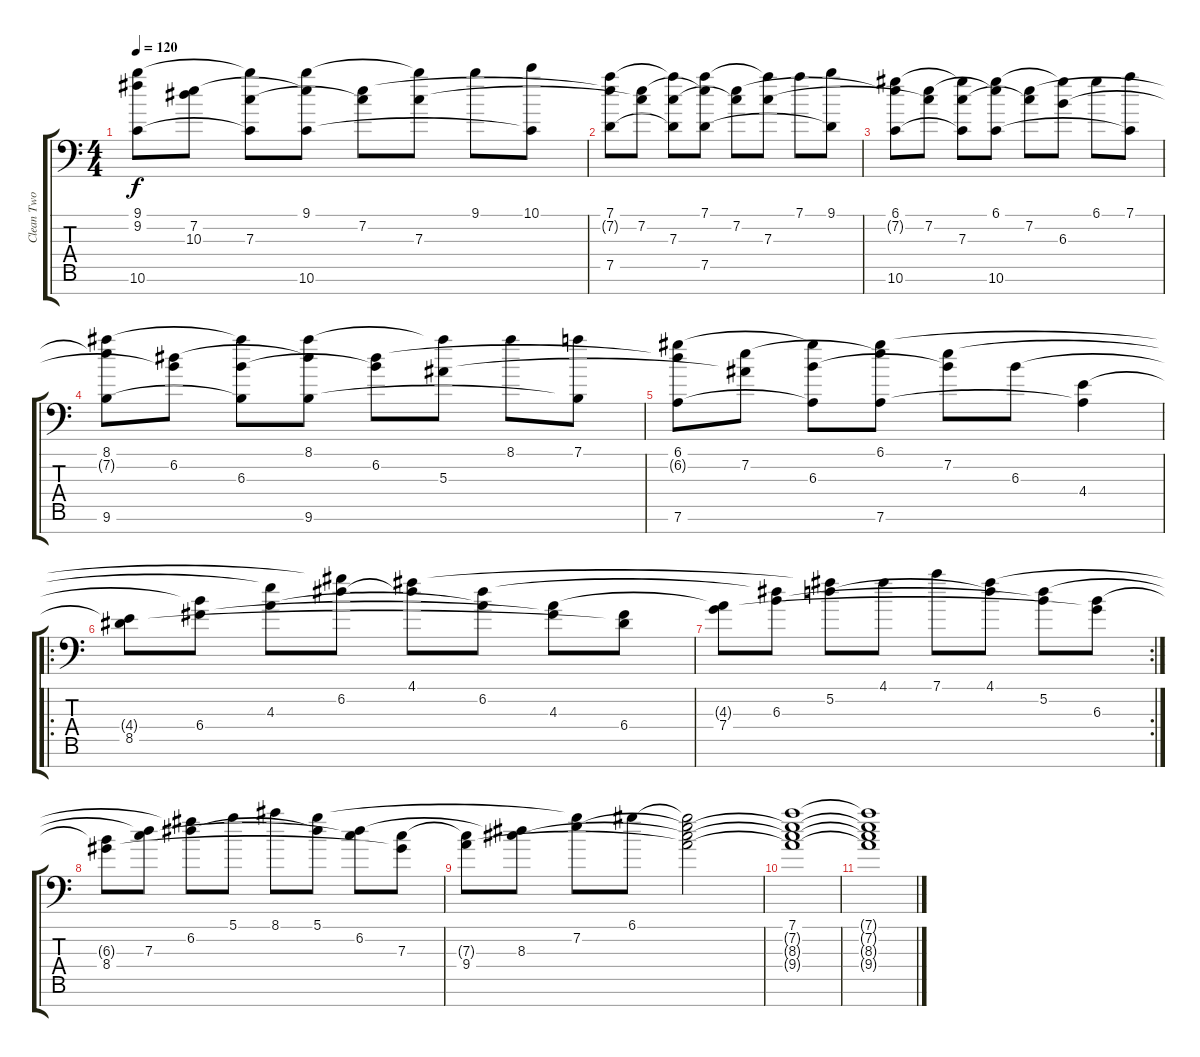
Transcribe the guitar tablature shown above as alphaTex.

\track ("Clean Two" "Clean Two") {instrument acousticguitarnylon}
\staff {score tabs}
\tuning (D4 A3 F3 C3 G2 D2 A1) {hide}
\ts (4 4)
\tempo 120
\clef f4
\ks c
(9.1 9.2{t} 10.6).8{dy f} (7.2 10.3{t}).8 (9.1{t} 7.3 10.6{t}).8 (9.1 7.2{t} 10.6).8 (7.2 7.3{t}).8 (9.1{t} 7.3).8 9.1.8 (10.1 10.6{t}).8 |
(7.1 7.2{t} 7.5).8 (7.2 7.3{t}).8 (7.1{t} 7.3 7.5{t}).8 (7.1 7.2{t} 7.5).8 (7.2 7.3{t}).8 (7.1{t} 7.3).8 7.1.8 (9.1 7.5{t}).8 |
(6.1 7.2{t} 10.6).8 (7.2 7.3{t}).8 (6.1{t} 7.3 10.6{t}).8 (6.1 7.2{t} 10.6).8 (7.2 7.3{t}).8 (6.1{t} 6.3).8 6.1.8 (7.1 10.6{t}).8 |
(8.1 7.2{t} 9.6).8 (6.2 6.3{t}).8 (8.1{t} 6.3 9.6{t}).8 (8.1 6.2{t} 9.6).8 (6.2 6.3{t}).8 (8.1{t} 5.3).8 8.1.8 (7.1 9.6{t}).8 |
(6.1 6.2{t} 7.6).8 (7.2 5.3{t}).8 (6.1{t} 6.3 7.6{t}).8 (6.1 7.2{t} 7.6).8 (7.2 6.3{t}).8 6.3.8 (4.4 7.6{t}).4 |
\ro
(4.4{t} 8.5).8 (6.3{t} 6.4).8 (7.2{t} 4.3).8 (6.1{t} 6.2).8 (4.1 6.2{t}).8 (6.2 4.3{t}).8 (4.3 6.4{t}).8 (6.4 8.5{t}).8 |
\rc 2
(4.3{t} 7.4).8 (6.2{t} 6.3).8 (4.1{t} 5.2).8 4.1.8 7.1.8 (4.1 5.2{t}).8 (5.2 6.3{t}).8 (6.3 7.4{t}).8 |
(6.3{t} 8.4).8 (5.2{t} 7.3).8 (4.1{t} 6.2).8 5.1.8 8.1.8 (5.1 6.2{t}).8 (6.2 7.3{t}).8 (7.3 8.4{t}).8 |
(7.3{t} 9.4).8 (6.2{t} 8.3).8 (5.1{t} 7.2).8 6.1.8 (6.1{t} 7.2{t} 8.3{t} 9.4{t}).2 |
(7.1 7.2{t} 8.3{t} 9.4{t}).1 |
(7.1{t} 7.2{t} 8.3{t} 9.4{t}).1
